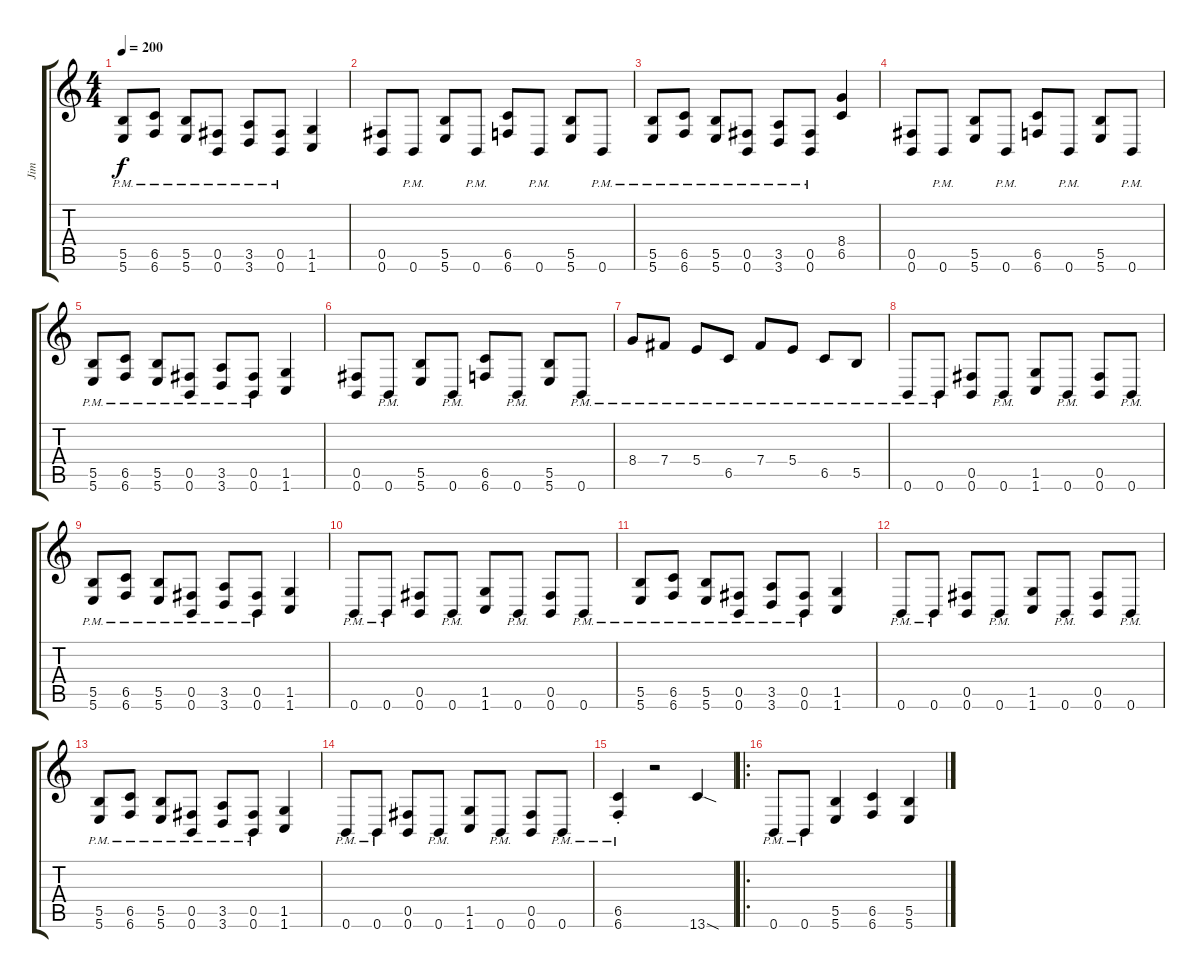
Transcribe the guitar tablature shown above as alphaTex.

\track ("Jim" "Jim") {instrument distortionguitar}
\staff {score tabs}
\tuning (Db4 Ab3 E3 B2 Gb2 B1) {hide}
\ts (4 4)
\tempo 200
\clef g2
\ks c
(5.5{pm} 5.6{pm}).8{dy f} (6.5{pm} 6.6{pm}).8 (5.5{pm} 5.6{pm}).8 (0.5{pm} 0.6{pm}).8 (3.5{pm} 3.6{pm}).8 (0.5{pm} 0.6{pm}).8 (1.5 1.6).4 |
(0.5 0.6).8 0.6{pm}.8 (5.5 5.6).8 0.6{pm}.8 (6.5 6.6).8 0.6{pm}.8 (5.5 5.6).8 0.6{pm}.8 |
(5.5{pm} 5.6{pm}).8 (6.5{pm} 6.6{pm}).8 (5.5{pm} 5.6{pm}).8 (0.5{pm} 0.6{pm}).8 (3.5{pm} 3.6{pm}).8 (0.5{pm} 0.6{pm}).8 (8.4 6.5).4 |
(0.5 0.6).8 0.6{pm}.8 (5.5 5.6).8 0.6{pm}.8 (6.5 6.6).8 0.6{pm}.8 (5.5 5.6).8 0.6{pm}.8 |
(5.5{pm} 5.6{pm}).8 (6.5{pm} 6.6{pm}).8 (5.5{pm} 5.6{pm}).8 (0.5{pm} 0.6{pm}).8 (3.5{pm} 3.6{pm}).8 (0.5{pm} 0.6{pm}).8 (1.5 1.6).4 |
(0.5 0.6).8 0.6{pm}.8 (5.5 5.6).8 0.6{pm}.8 (6.5 6.6).8 0.6{pm}.8 (5.5 5.6).8 0.6{pm}.8 |
8.4{pm}.8 7.4{pm}.8 5.4{pm}.8 6.5{pm}.8 7.4{pm}.8 5.4{pm}.8 6.5{pm}.8 5.5{pm}.8 |
0.6{pm}.8 0.6{pm}.8 (0.5 0.6).8 0.6{pm}.8 (1.5 1.6).8 0.6{pm}.8 (0.5 0.6).8 0.6{pm}.8 |
(5.5{pm} 5.6{pm}).8 (6.5{pm} 6.6{pm}).8 (5.5{pm} 5.6{pm}).8 (0.5{pm} 0.6{pm}).8 (3.5{pm} 3.6{pm}).8 (0.5{pm} 0.6{pm}).8 (1.5 1.6).4 |
0.6{pm}.8 0.6{pm}.8 (0.5 0.6).8 0.6{pm}.8 (1.5 1.6).8 0.6{pm}.8 (0.5 0.6).8 0.6{pm}.8 |
(5.5{pm} 5.6{pm}).8 (6.5{pm} 6.6{pm}).8 (5.5{pm} 5.6{pm}).8 (0.5{pm} 0.6{pm}).8 (3.5{pm} 3.6{pm}).8 (0.5{pm} 0.6{pm}).8 (1.5 1.6).4 |
0.6{pm}.8 0.6{pm}.8 (0.5 0.6).8 0.6{pm}.8 (1.5 1.6).8 0.6{pm}.8 (0.5 0.6).8 0.6{pm}.8 |
(5.5{pm} 5.6{pm}).8 (6.5{pm} 6.6{pm}).8 (5.5{pm} 5.6{pm}).8 (0.5{pm} 0.6{pm}).8 (3.5{pm} 3.6{pm}).8 (0.5{pm} 0.6{pm}).8 (1.5 1.6).4 |
0.6{pm}.8 0.6{pm}.8 (0.5 0.6).8 0.6{pm}.8 (1.5 1.6).8 0.6{pm}.8 (0.5 0.6).8 0.6{pm}.8 |
(6.5{pm st} 6.6{pm st}).4 r.2 13.6{sod}.4 |
\ro
0.6{pm}.8 0.6{pm}.8 (5.5 5.6).4 (6.5 6.6).4 (5.5 5.6).4
